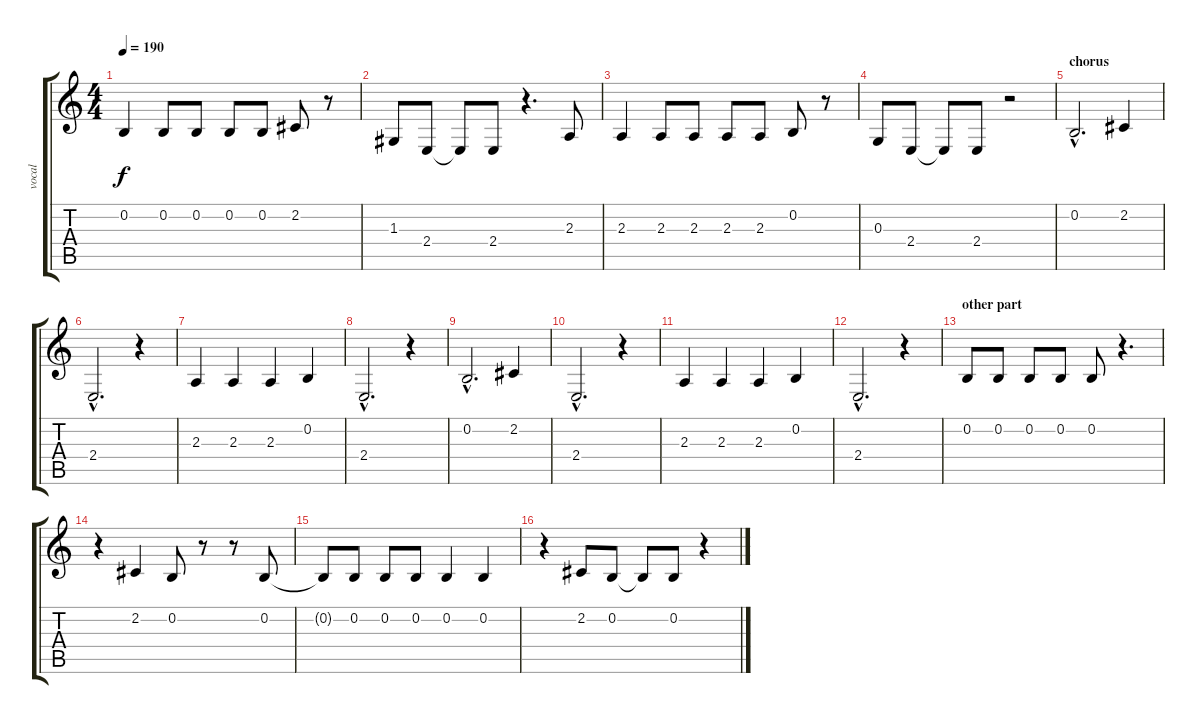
\track ("vocal" "vocal") {instrument lead6voice}
\staff {score tabs}
\tuning (E4 B3 G3 D3 A2 E2) {hide}
\ts (4 4)
\tempo 190
\clef g2
\ks c
0.2.4{dy f} 0.2.8 0.2.8 0.2.8 0.2.8 2.2.8 r.8 |
1.3.8 2.4.8 2.4{t}.8 2.4.8 r.4{d} 2.3.8 |
2.3.4 2.3.8 2.3.8 2.3.8 2.3.8 0.2.8 r.8 |
0.3.8 2.4.8 2.4{t}.8 2.4.8 r.2 |
\section ("" "chorus")
0.2{hac}.2{d} 2.2.4 |
2.4{hac}.2{d} r.4 |
2.3.4 2.3.4 2.3.4 0.2.4 |
2.4{hac}.2{d} r.4 |
0.2{hac}.2{d} 2.2.4 |
2.4{hac}.2{d} r.4 |
2.3.4 2.3.4 2.3.4 0.2.4 |
2.4{hac}.2{d} r.4 |
\section ("" "other part")
0.2.8 0.2.8 0.2.8 0.2.8 0.2.8 r.4{d} |
r.4 2.2.4 0.2.8 r.8 r.8 0.2.8 |
0.2{t}.8 0.2.8 0.2.8 0.2.8 0.2.4 0.2.4 |
r.4 2.2.8 0.2.8 0.2{t}.8 0.2.8 r.4
